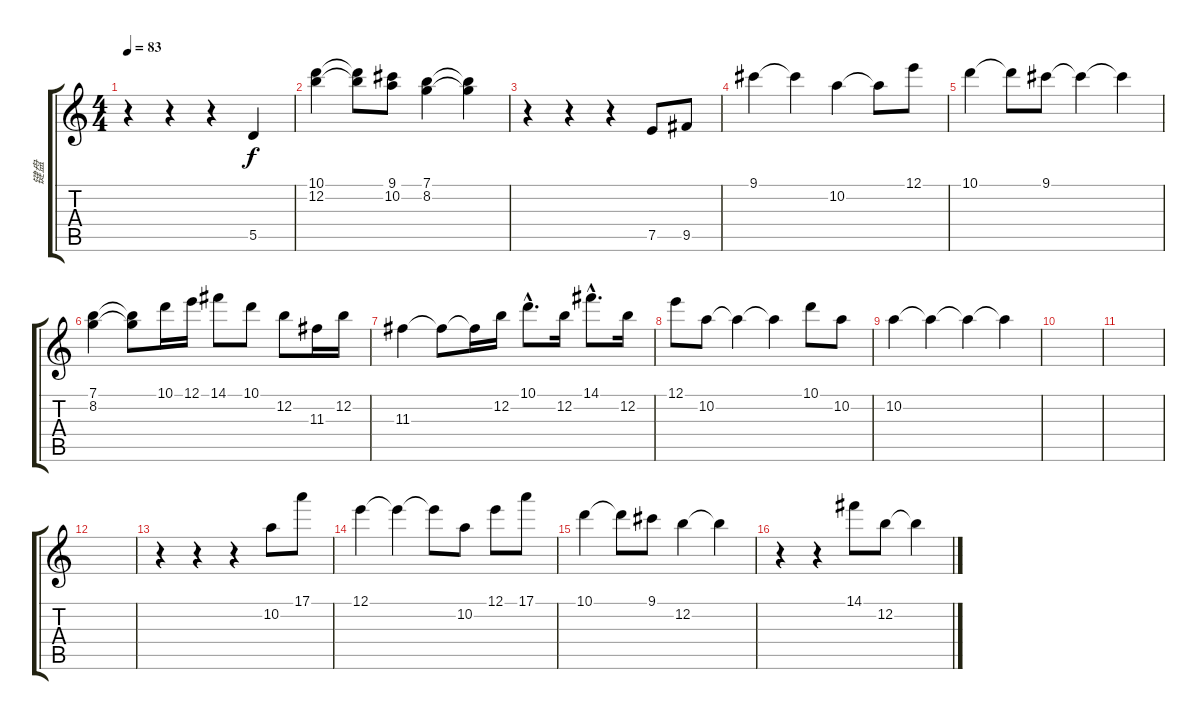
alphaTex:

\track ("键盘" "键盘") {instrument acousticguitarnylon}
\staff {score tabs}
\tuning (E4 B3 G3 D3 A2 E2) {hide}
\ts (4 4)
\tempo 83
\clef g2
\ks c
r.4{dy f} r.4 r.4 5.5.4 |
(10.1 12.2).4 (10.1{t} 12.2{t}).8 (9.1 10.2).8 (7.1 8.2).4 (7.1{t} 8.2{t}).4 |
r.4 r.4 r.4 7.5.8 9.5.8 |
9.1.4 9.1{t}.4 10.2.4 10.2{t}.8 12.1.8 |
10.1.4 10.1{t}.8 9.1.8 9.1{t}.4 9.1{t}.4 |
(7.1 8.2).4 (7.1{t} 8.2{t}).8 10.1.16 12.1.16 14.1.8 10.1.8 12.2.8 11.3.16 12.2.16 |
11.3.4 11.3{t}.8 11.3{t}.16 12.2.16 10.1{hac}.8{d} 12.2.16 14.1{hac}.8{d} 12.2.16 |
12.1.8 10.2.8 10.2{t}.4 10.2{t}.4 10.1.8 10.2.8 |
10.2.4 10.2{t}.4 10.2{t}.4 10.2{t}.4 |
|
|
|
r.4 r.4 r.4 10.2.8 17.1.8 |
12.1.4 12.1{t}.4 12.1{t}.8 10.2.8 12.1.8 17.1.8 |
10.1.4 10.1{t}.8 9.1.8 12.2.4 12.2{t}.4 |
r.4 r.4 14.1.8 12.2.8 12.2{t}.4
